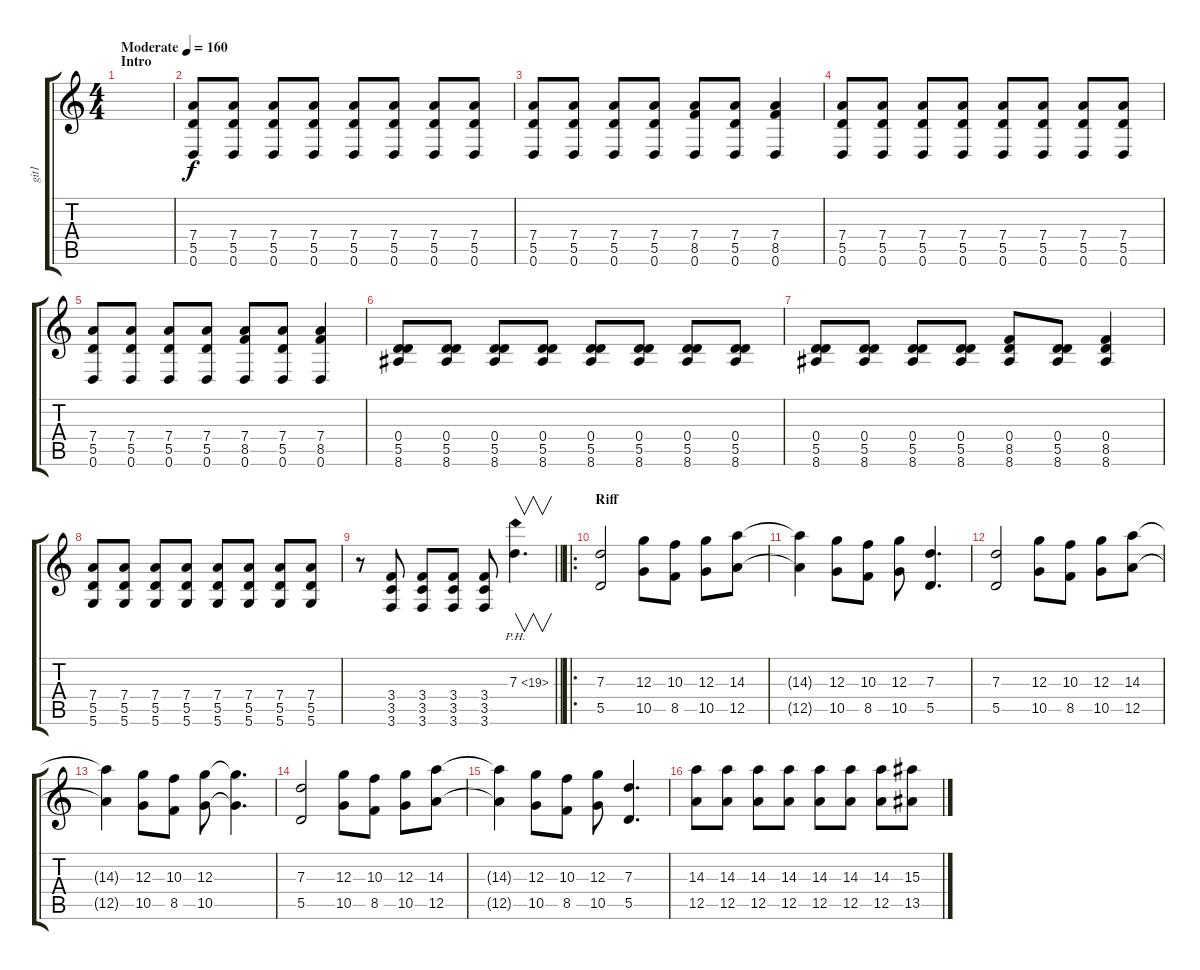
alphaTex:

\track ("git1" "git1") {instrument distortionguitar}
\staff {score tabs}
\tuning (E4 B3 G3 D3 A2 D2) {hide}
\ts (4 4)
\section ("" "Intro")
\tempo (160 "Moderate")
\clef g2
\ks c
|
(7.4 5.5 0.6).8 (7.4 5.5 0.6).8 (7.4 5.5 0.6).8 (7.4 5.5 0.6).8 (7.4 5.5 0.6).8 (7.4 5.5 0.6).8 (7.4 5.5 0.6).8 (7.4 5.5 0.6).8 |
(7.4 5.5 0.6).8 (7.4 5.5 0.6).8 (7.4 5.5 0.6).8 (7.4 5.5 0.6).8 (7.4 8.5 0.6).8 (7.4 5.5 0.6).8 (7.4 8.5 0.6).4 |
(7.4 5.5 0.6).8 (7.4 5.5 0.6).8 (7.4 5.5 0.6).8 (7.4 5.5 0.6).8 (7.4 5.5 0.6).8 (7.4 5.5 0.6).8 (7.4 5.5 0.6).8 (7.4 5.5 0.6).8 |
(7.4 5.5 0.6).8 (7.4 5.5 0.6).8 (7.4 5.5 0.6).8 (7.4 5.5 0.6).8 (7.4 8.5 0.6).8 (7.4 5.5 0.6).8 (7.4 8.5 0.6).4 |
(0.4 5.5 8.6).8 (0.4 5.5 8.6).8 (0.4 5.5 8.6).8 (0.4 5.5 8.6).8 (0.4 5.5 8.6).8 (0.4 5.5 8.6).8 (0.4 5.5 8.6).8 (0.4 5.5 8.6).8 |
(0.4 5.5 8.6).8 (0.4 5.5 8.6).8 (0.4 5.5 8.6).8 (0.4 5.5 8.6).8 (0.4 8.5 8.6).8 (0.4 5.5 8.6).8 (0.4 8.5 8.6).4 |
(7.4 5.5 5.6).8 (7.4 5.5 5.6).8 (7.4 5.5 5.6).8 (7.4 5.5 5.6).8 (7.4 5.5 5.6).8 (7.4 5.5 5.6).8 (7.4 5.5 5.6).8 (7.4 5.5 5.6).8 |
\barLineRight lightlight
r.8 (3.4 3.5 3.6).8 (3.4 3.5 3.6).8 (3.4 3.5 3.6).8 (3.4 3.5 3.6).8 7.3{ph 12}.4{v d} |
\ro
\section ("" "Riff")
(7.3 5.5).2 (12.3 10.5).8 (10.3 8.5).8 (12.3 10.5).8 (14.3 12.5).8 |
(14.3{t} 12.5{t}).4 (12.3 10.5).8 (10.3 8.5).8 (12.3 10.5).8 (7.3 5.5).4{d} |
(7.3 5.5).2 (12.3 10.5).8 (10.3 8.5).8 (12.3 10.5).8 (14.3 12.5).8 |
(14.3{t} 12.5{t}).4 (12.3 10.5).8 (10.3 8.5).8 (12.3 10.5).8 (12.3{t} 10.5{t}).4{d} |
(7.3 5.5).2 (12.3 10.5).8 (10.3 8.5).8 (12.3 10.5).8 (14.3 12.5).8 |
(14.3{t} 12.5{t}).4 (12.3 10.5).8 (10.3 8.5).8 (12.3 10.5).8 (7.3 5.5).4{d} |
(14.3 12.5).8 (14.3 12.5).8 (14.3 12.5).8 (14.3 12.5).8 (14.3 12.5).8 (14.3 12.5).8 (14.3 12.5).8 (15.3 13.5).8
